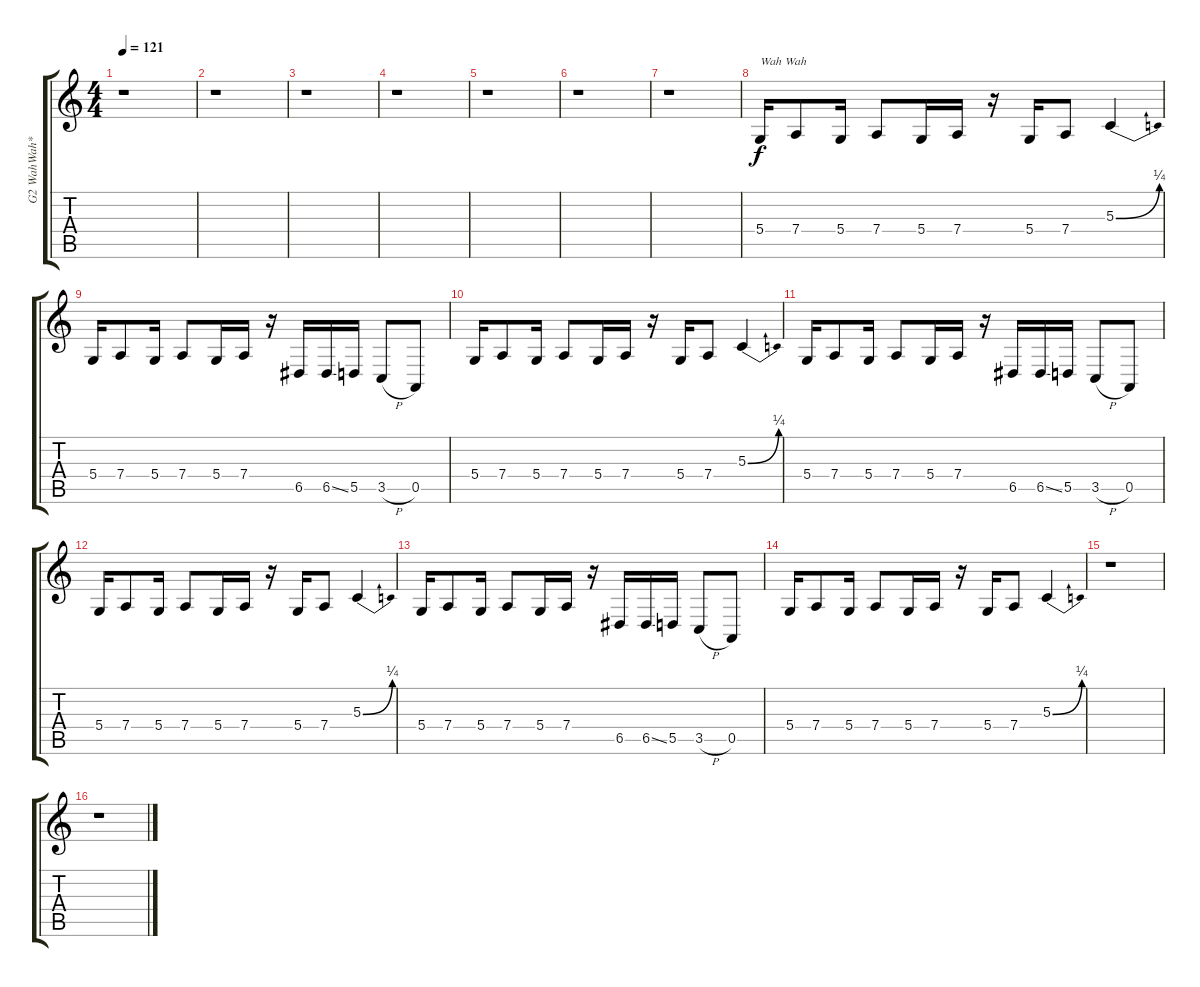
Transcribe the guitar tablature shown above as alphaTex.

\track ("G2 WahWah**" "G2 WahWah*") {instrument englishhorn}
\staff {score tabs}
\tuning (E4 B3 G3 D3 A2 E2) {hide}
\ts (4 4)
\tempo 121
\clef g2
\ks c
r.1{dy f} |
r.1 |
r.1 |
r.1 |
r.1 |
r.1 |
r.1 |
5.4.16{txt "Wah Wah"} 7.4.8 5.4.16 7.4.8 5.4.16 7.4.16 r.16 5.4.16 7.4.8 5.3{be (bend 0 0 60 1)}.4 |
5.4.16 7.4.8 5.4.16 7.4.8 5.4.16 7.4.16 r.16 6.5.16 6.5{ss}.16 5.5.16 3.5{h}.8 0.5.8 |
5.4.16 7.4.8 5.4.16 7.4.8 5.4.16 7.4.16 r.16 5.4.16 7.4.8 5.3{be (bend 0 0 60 1)}.4 |
5.4.16 7.4.8 5.4.16 7.4.8 5.4.16 7.4.16 r.16 6.5.16 6.5{ss}.16 5.5.16 3.5{h}.8 0.5.8 |
5.4.16 7.4.8 5.4.16 7.4.8 5.4.16 7.4.16 r.16 5.4.16 7.4.8 5.3{be (bend 0 0 60 1)}.4 |
5.4.16 7.4.8 5.4.16 7.4.8 5.4.16 7.4.16 r.16 6.5.16 6.5{ss}.16 5.5.16 3.5{h}.8 0.5.8 |
5.4.16 7.4.8 5.4.16 7.4.8 5.4.16 7.4.16 r.16 5.4.16 7.4.8 5.3{be (bend 0 0 60 1)}.4 |
r.1 |
r.1
